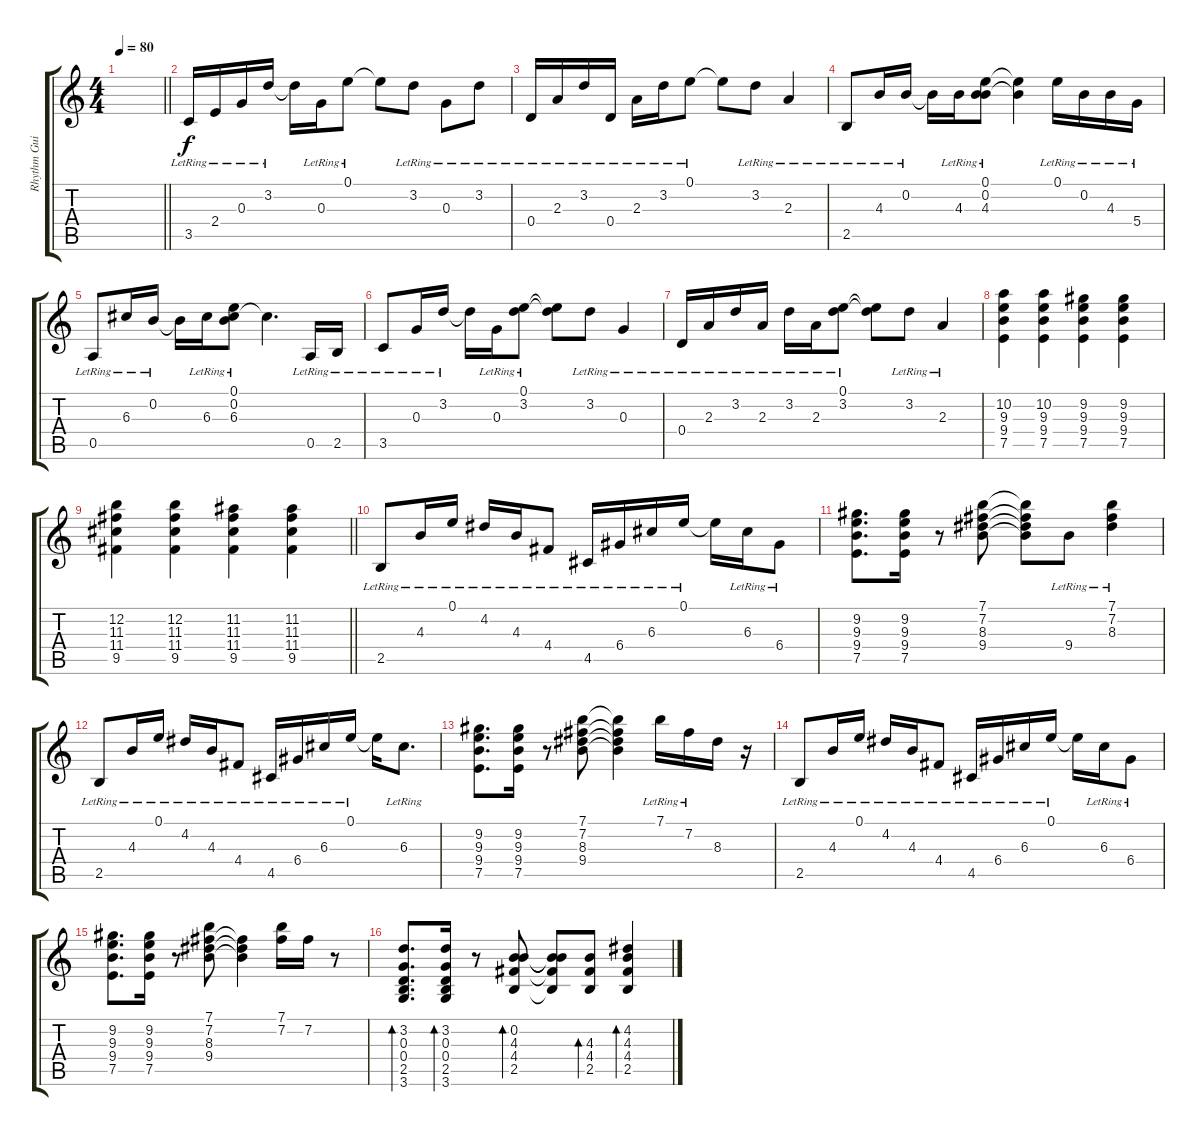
\track ("Rhythm Guitar" "Rhythm Gui") {instrument electricguitarclean}
\staff {score tabs}
\tuning (E4 B3 G3 D3 A2 E2) {hide}
\ts (4 4)
\tempo 80
\clef g2
\barLineRight lightlight
\ks c
|
3.5{lr}.16 2.4{lr}.16 0.3{lr}.16 3.2{lr}.16 3.2{t}.16 0.3{lr}.16 0.1{lr}.8 0.1{t}.8 3.2{lr}.8 0.3{lr}.8 3.2{lr}.8 |
0.4{lr}.16 2.3{lr}.16 3.2{lr}.16 0.4{lr}.16 2.3{lr}.16 3.2{lr}.16 0.1{lr}.8 0.1{t}.8 3.2{lr}.8 2.3{lr}.4 |
2.5{lr}.8 4.3{lr}.16 0.2{lr}.16 0.2{t}.16 4.3{lr}.16 (0.1{lr} 0.2{lr} 4.3{lr}).8 (0.1{t} 0.2{t}).4 0.1{lr}.16 0.2{lr}.16 4.3{lr}.16 5.4{lr}.16 |
0.5{lr}.8 6.3{lr}.16 0.2{lr}.16 0.2{t}.16 6.3{lr}.16 (0.1{lr} 0.2{lr} 6.3{lr}).8 6.3{t}.4{d} 0.5{lr}.16 2.5{lr}.16 |
3.5{lr}.8 0.3{lr}.16 3.2{lr}.16 3.2{t}.16 0.3{lr}.16 (0.1{lr} 3.2{lr}).8 (0.1{t} 3.2{t}).8 3.2{lr}.8 0.3{lr}.4 |
0.4{lr}.16 2.3{lr}.16 3.2{lr}.16 2.3{lr}.16 3.2{lr}.16 2.3{lr}.16 (0.1{lr} 3.2{lr}).8 (0.1{t} 3.2{t}).8 3.2{lr}.8 2.3{lr}.4 |
(10.2 9.3 9.4 7.5).4 (10.2 9.3 9.4 7.5).4 (9.2 9.3 9.4 7.5).4 (9.2 9.3 9.4 7.5).4 |
\barLineRight lightlight
(12.2 11.3 11.4 9.5).4 (12.2 11.3 11.4 9.5).4 (11.2 11.3 11.4 9.5).4 (11.2 11.3 11.4 9.5).4 |
2.5{lr}.8 4.3{lr}.16 0.1{lr}.16 4.2{lr}.16 4.3{lr}.16 4.4{lr}.8 4.5{lr}.16 6.4{lr}.16 6.3{lr}.16 0.1{lr}.16 0.1{t}.16 6.3{lr}.16 6.4{lr}.8 |
(9.2 9.3 9.4 7.5).8{d} (9.2 9.3 9.4 7.5).16 r.8 (7.1 7.2 8.3 9.4).8 (7.1{t} 7.2{t} 8.3{t} 9.4{t}).8 9.4{lr}.8 (7.1{lr} 7.2{lr} 8.3{lr}).4 |
2.5{lr}.8 4.3{lr}.16 0.1{lr}.16 4.2{lr}.16 4.3{lr}.16 4.4{lr}.8 4.5{lr}.16 6.4{lr}.16 6.3{lr}.16 0.1{lr}.16 0.1{t}.16 6.3{lr}.8{d} |
(9.2 9.3 9.4 7.5).8{d} (9.2 9.3 9.4 7.5).16 r.8 (7.1 7.2 8.3 9.4).8 (7.1{t} 7.2{t} 8.3{t} 9.4{t}).4 7.1{lr}.16 7.2{lr}.16 8.3.16 r.16 |
2.5{lr}.8 4.3{lr}.16 0.1{lr}.16 4.2{lr}.16 4.3{lr}.16 4.4{lr}.8 4.5{lr}.16 6.4{lr}.16 6.3{lr}.16 0.1{lr}.16 0.1{t}.16 6.3{lr}.16 6.4{lr}.8 |
(9.2 9.3 9.4 7.5).8{d} (9.2 9.3 9.4 7.5).16 r.8 (7.1 7.2 8.3 9.4).8 (7.2{t} 8.3{t} 9.4{t}).4 (7.1 7.2).16 7.2.16 r.8 |
(3.2 0.3 0.4 2.5 3.6).8{d bd 30} (3.2 0.3 0.4 2.5 3.6).16{bd 30} r.8 (0.2 4.3 4.4 2.5).8{bd 30} (0.2{t} 4.3{t} 4.4{t} 2.5{t}).8 (4.3 4.4 2.5).8{bd 30} (4.2 4.3 4.4 2.5).4{bd 30}
